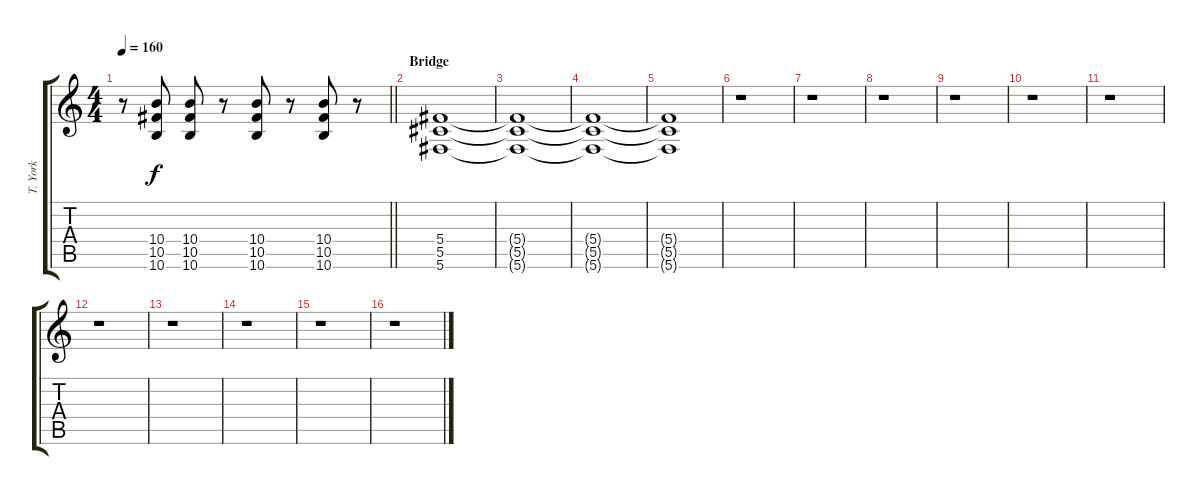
\track ("T. York" "T. York") {instrument distortionguitar}
\staff {score tabs}
\tuning (Eb4 Bb3 Gb3 Db3 Ab2 Db2) {hide}
\ts (4 4)
\tempo 160
\clef g2
\barLineRight lightlight
\ks c
r.8{dy f} (10.4 10.5 10.6).8 (10.4 10.5 10.6).8 r.8 (10.4 10.5 10.6).8 r.8 (10.4 10.5 10.6).8 r.8 |
\section ("" "Bridge")
(5.4 5.5 5.6).1 |
(5.4{t} 5.5{t} 5.6{t}).1 |
(5.4{t} 5.5{t} 5.6{t}).1 |
(5.4{t} 5.5{t} 5.6{t}).1 |
r.1 |
r.1 |
r.1 |
r.1 |
r.1 |
r.1 |
r.1 |
r.1 |
r.1 |
r.1 |
r.1
